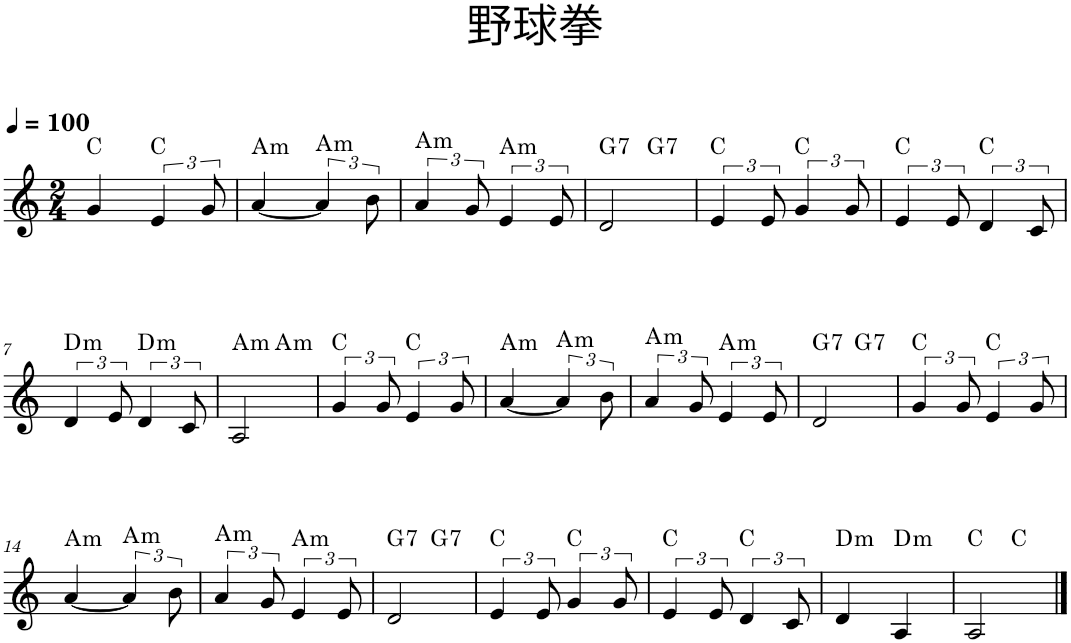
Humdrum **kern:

**kern	**harte
*part1	*part1
*staff1	*
*I"Piano	*
*I'Pno.	*
*clefG2	*
*k[]	*
*M2/4	*
*MM100	*
=1	=1
4g/	C:maj
6e/	C:maj
12g/	.
=2	=2
!	!LO:H:kt=m
[4a/	A:min
!	!LO:H:kt=m
6a/]	A:min
12b\	.
=3	=3
!	!LO:H:kt=m
6a/	A:min
12g/	.
!	!LO:H:kt=m
6e/	A:min
12e/	.
=4	=4
!	!LO:H:kt=7
*^	*
2d/	4ryy	G:7
!	!	!LO:H:kt=7
.	4ryy	G:7
*v	*v	*
=5	=5
6e/	C:maj
12e/	.
6g/	C:maj
12g/	.
=6	=6
6e/	C:maj
12e/	.
6d/	C:maj
12c/	.
!!LO:LB:g=z
=7	=7
!	!LO:H:kt=m
6d/	D:min
12e/	.
!	!LO:H:kt=m
6d/	D:min
12c/	.
=8	=8
!	!LO:H:kt=m
*^	*
2A/	4ryy	A:min
!	!	!LO:H:kt=m
.	4ryy	A:min
*v	*v	*
=9	=9
6g/	C:maj
12g/	.
6e/	C:maj
12g/	.
=10	=10
!	!LO:H:kt=m
[4a/	A:min
!	!LO:H:kt=m
6a/]	A:min
12b\	.
=11	=11
!	!LO:H:kt=m
6a/	A:min
12g/	.
!	!LO:H:kt=m
6e/	A:min
12e/	.
=12	=12
!	!LO:H:kt=7
*^	*
2d/	4ryy	G:7
!	!	!LO:H:kt=7
.	4ryy	G:7
*v	*v	*
=13	=13
6g/	C:maj
12g/	.
6e/	C:maj
12g/	.
!!LO:LB:g=z
=14	=14
!	!LO:H:kt=m
[4a/	A:min
!	!LO:H:kt=m
6a/]	A:min
12b\	.
=15	=15
!	!LO:H:kt=m
6a/	A:min
12g/	.
!	!LO:H:kt=m
6e/	A:min
12e/	.
=16	=16
!	!LO:H:kt=7
*^	*
2d/	4ryy	G:7
!	!	!LO:H:kt=7
.	4ryy	G:7
*v	*v	*
=17	=17
6e/	C:maj
12e/	.
6g/	C:maj
12g/	.
=18	=18
6e/	C:maj
12e/	.
6d/	C:maj
12c/	.
=19	=19
!	!LO:H:kt=m
4d/	D:min
!	!LO:H:kt=m
4A/	D:min
=20	=20
*^	*
2A/	4ryy	C:maj
.	4ryy	C:maj
*v	*v	*
==	==
*-	*-
